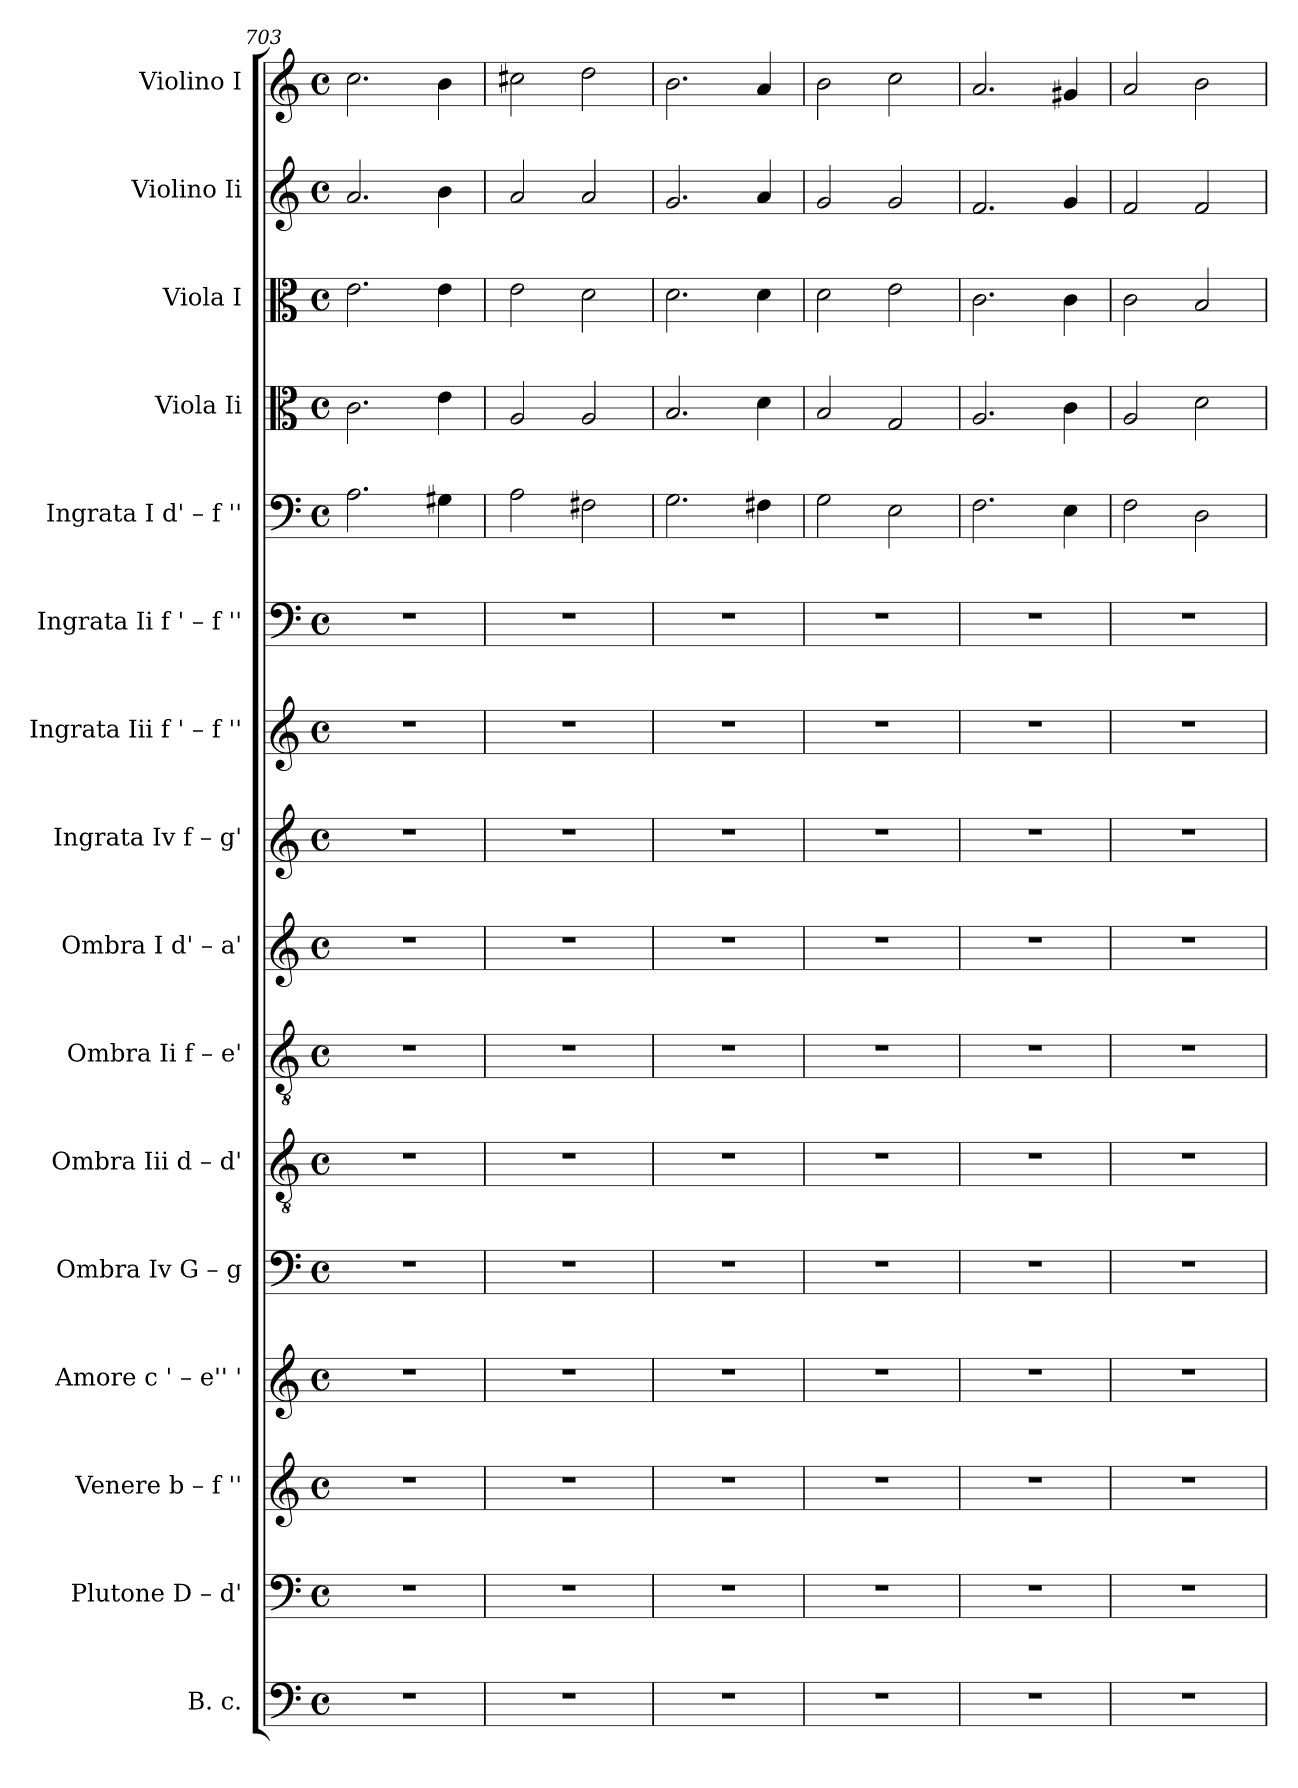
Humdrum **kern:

**kern	**kern	**kern	**kern	**kern	**kern	**kern	**kern	**kern	**kern	**kern	**kern	**kern	**kern	**kern	**kern	**text
*part16	*part15	*part14	*part13	*part12	*part11	*part10	*part9	*part8	*part7	*part6	*part5	*part4	*part3	*part2	*part1	*part1
*staff16	*staff15	*staff14	*staff13	*staff12	*staff11	*staff10	*staff9	*staff8	*staff7	*staff6	*staff5	*staff4	*staff3	*staff2	*staff1	*staff1
*I"B. c.	*I"Plutone  D – d'	*I"Venere  b – f ''	*I"Amore  c ' – e''  '	*I"Ombra Iv  G – g	*I"Ombra Iii  d – d'	*I"Ombra Ii  f – e'	*I"Ombra I  d' – a'	*I"Ingrata Iv  f – g'	*I"Ingrata Iii  f ' – f ''	*I"Ingrata Ii  f ' – f ''	*I"Ingrata I  d' – f ''	*I"Viola Ii	*I"Viola I	*I"Violino Ii	*I"Violino I	*
*clefF4	*clefF4	*clefG2	*clefG2	*clefF4	*clefGv2	*clefGv2	*clefG2	*clefG2	*clefG2	*clefF4	*clefF4	*clefC3	*clefC3	*clefG2	*clefG2	*
*k[]	*k[]	*k[]	*k[]	*k[]	*k[]	*k[]	*k[]	*k[]	*k[]	*k[]	*k[]	*k[]	*k[]	*k[]	*k[]	*
*C:	*C:	*C:	*C:	*C:	*C:	*C:	*C:	*C:	*C:	*C:	*C:	*C:	*C:	*C:	*C:	*
*M4/4	*M4/4	*M4/4	*M4/4	*M4/4	*M4/4	*M4/4	*M4/4	*M4/4	*M4/4	*M4/4	*M4/4	*M4/4	*M4/4	*M4/4	*M4/4	*
*met(c)	*met(c)	*met(c)	*met(c)	*met(c)	*met(c)	*met(c)	*met(c)	*met(c)	*met(c)	*met(c)	*met(c)	*met(c)	*met(c)	*met(c)	*met(c)	*
=703	=703	=703	=703	=703	=703	=703	=703	=703	=703	=703	=703	=703	=703	=703	=703	=703
!	!	!	!	!	!	!	!	!	!	!	!	!	!	!	!	!LO:LY:b:cj
1r	1r	1r	1r	1r	1r	1r	1r	1r	1r	1r	2.A\	2.c\	2.e\	2.a/	2.cc\	.
!	!	!	!	!	!	!	!	!	!	!	!	!	!	!	!	!LO:LY:b:cj
.	.	.	.	.	.	.	.	.	.	.	4G#X\	4e\	4e\	4b\	4b\	.
=704	=704	=704	=704	=704	=704	=704	=704	=704	=704	=704	=704	=704	=704	=704	=704	=704
!	!	!	!	!	!	!	!	!	!	!	!	!	!	!	!	!LO:LY:b:cj
1r	1r	1r	1r	1r	1r	1r	1r	1r	1r	1r	2A\	2A/	2e\	2a/	2cc#X\	.
!	!	!	!	!	!	!	!	!	!	!	!	!	!	!	!	!LO:LY:b:cj
.	.	.	.	.	.	.	.	.	.	.	2F#X\	2A/	2d\	2a/	2dd\	.
=705	=705	=705	=705	=705	=705	=705	=705	=705	=705	=705	=705	=705	=705	=705	=705	=705
!	!	!	!	!	!	!	!	!	!	!	!	!	!	!	!	!LO:LY:b:cj
1r	1r	1r	1r	1r	1r	1r	1r	1r	1r	1r	2.G\	2.B/	2.d\	2.g/	2.b\	.
!	!	!	!	!	!	!	!	!	!	!	!	!	!	!	!	!LO:LY:b:cj
.	.	.	.	.	.	.	.	.	.	.	4F#X\	4d\	4d\	4a/	4a/	.
=706	=706	=706	=706	=706	=706	=706	=706	=706	=706	=706	=706	=706	=706	=706	=706	=706
!	!	!	!	!	!	!	!	!	!	!	!	!	!	!	!	!LO:LY:b:cj
1r	1r	1r	1r	1r	1r	1r	1r	1r	1r	1r	2G\	2B/	2d\	2g/	2b\	.
!	!	!	!	!	!	!	!	!	!	!	!	!	!	!	!	!LO:LY:b:cj
.	.	.	.	.	.	.	.	.	.	.	2E\	2G/	2e\	2g/	2cc\	.
=707	=707	=707	=707	=707	=707	=707	=707	=707	=707	=707	=707	=707	=707	=707	=707	=707
!	!	!	!	!	!	!	!	!	!	!	!	!	!	!	!	!LO:LY:b:cj
1r	1r	1r	1r	1r	1r	1r	1r	1r	1r	1r	2.F\	2.A/	2.c\	2.f/	2.a/	.
!	!	!	!	!	!	!	!	!	!	!	!	!	!	!	!	!LO:LY:b:cj
.	.	.	.	.	.	.	.	.	.	.	4E\	4c\	4c\	4g/	4g#X/	.
=708	=708	=708	=708	=708	=708	=708	=708	=708	=708	=708	=708	=708	=708	=708	=708	=708
!	!	!	!	!	!	!	!	!	!	!	!	!	!	!	!	!LO:LY:b:cj
1r	1r	1r	1r	1r	1r	1r	1r	1r	1r	1r	2F\	2A/	2c\	2f/	2a/	.
!	!	!	!	!	!	!	!	!	!	!	!	!	!	!	!	!LO:LY:b:cj
.	.	.	.	.	.	.	.	.	.	.	2D\	2d\	2B/	2f/	2b\	.
=	=	=	=	=	=	=	=	=	=	=	=	=	=	=	=	=
*-	*-	*-	*-	*-	*-	*-	*-	*-	*-	*-	*-	*-	*-	*-	*-	*-
